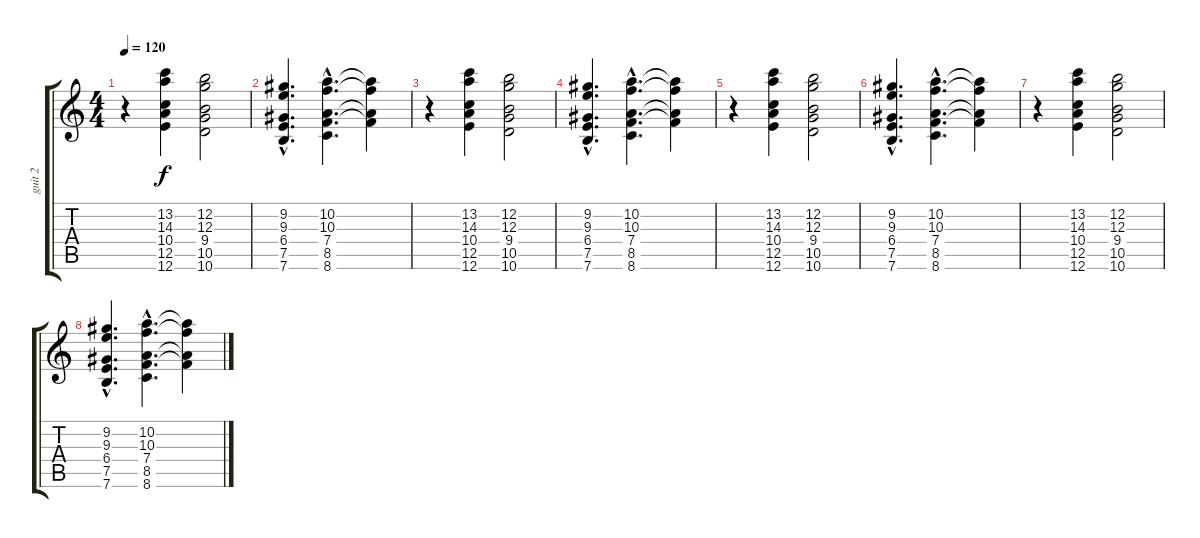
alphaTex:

\track ("guit 2" "guit 2") {instrument distortionguitar}
\staff {score tabs}
\tuning (E4 B3 G3 D3 A2 E2) {hide}
\ts (4 4)
\tempo 120
\clef g2
\ks c
r.4{dy f} (13.2 14.3 10.4 12.5 12.6).4 (12.2 12.3 9.4 10.5 10.6).2 |
(9.2{hac} 9.3{hac} 6.4{hac} 7.5{hac} 7.6{hac}).4{d} (10.2{hac} 10.3{hac} 7.4{hac} 8.5{hac} 8.6{hac}).4{d} (10.2{t} 10.3{t} 7.4{t} 8.5{t}).4 |
r.4 (13.2 14.3 10.4 12.5 12.6).4 (12.2 12.3 9.4 10.5 10.6).2 |
(9.2{hac} 9.3{hac} 6.4{hac} 7.5{hac} 7.6{hac}).4{d} (10.2{hac} 10.3{hac} 7.4{hac} 8.5{hac} 8.6{hac}).4{d} (10.2{t} 10.3{t} 7.4{t} 8.5{t}).4 |
r.4 (13.2 14.3 10.4 12.5 12.6).4 (12.2 12.3 9.4 10.5 10.6).2 |
(9.2{hac} 9.3{hac} 6.4{hac} 7.5{hac} 7.6{hac}).4{d} (10.2{hac} 10.3{hac} 7.4{hac} 8.5{hac} 8.6{hac}).4{d} (10.2{t} 10.3{t} 7.4{t} 8.5{t}).4 |
r.4 (13.2 14.3 10.4 12.5 12.6).4 (12.2 12.3 9.4 10.5 10.6).2 |
(9.2{hac} 9.3{hac} 6.4{hac} 7.5{hac} 7.6{hac}).4{d} (10.2{hac} 10.3{hac} 7.4{hac} 8.5{hac} 8.6{hac}).4{d} (10.2{t} 10.3{t} 7.4{t} 8.5{t}).4
